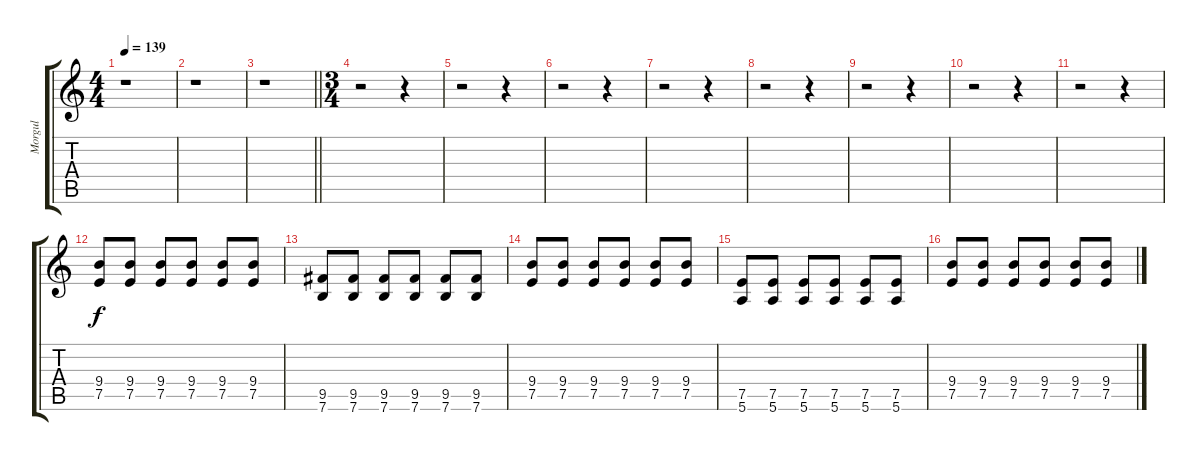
\track ("Morgul" "Morgul") {instrument distortionguitar}
\staff {score tabs}
\tuning (E4 B3 G3 D3 A2 E2) {hide}
\ts (4 4)
\tempo 139
\clef g2
\ks c
r.1{dy f} |
r.1 |
\barLineRight lightlight
r.1 |
\ts (3 4)
r.2 r.4 |
r.2 r.4 |
r.2 r.4 |
r.2 r.4 |
r.2 r.4 |
r.2 r.4 |
r.2 r.4 |
r.2 r.4 |
(9.4 7.5).8 (9.4 7.5).8 (9.4 7.5).8 (9.4 7.5).8 (9.4 7.5).8 (9.4 7.5).8 |
(9.5 7.6).8 (9.5 7.6).8 (9.5 7.6).8 (9.5 7.6).8 (9.5 7.6).8 (9.5 7.6).8 |
(9.4 7.5).8 (9.4 7.5).8 (9.4 7.5).8 (9.4 7.5).8 (9.4 7.5).8 (9.4 7.5).8 |
(7.5 5.6).8 (7.5 5.6).8 (7.5 5.6).8 (7.5 5.6).8 (7.5 5.6).8 (7.5 5.6).8 |
(9.4 7.5).8 (9.4 7.5).8 (9.4 7.5).8 (9.4 7.5).8 (9.4 7.5).8 (9.4 7.5).8
